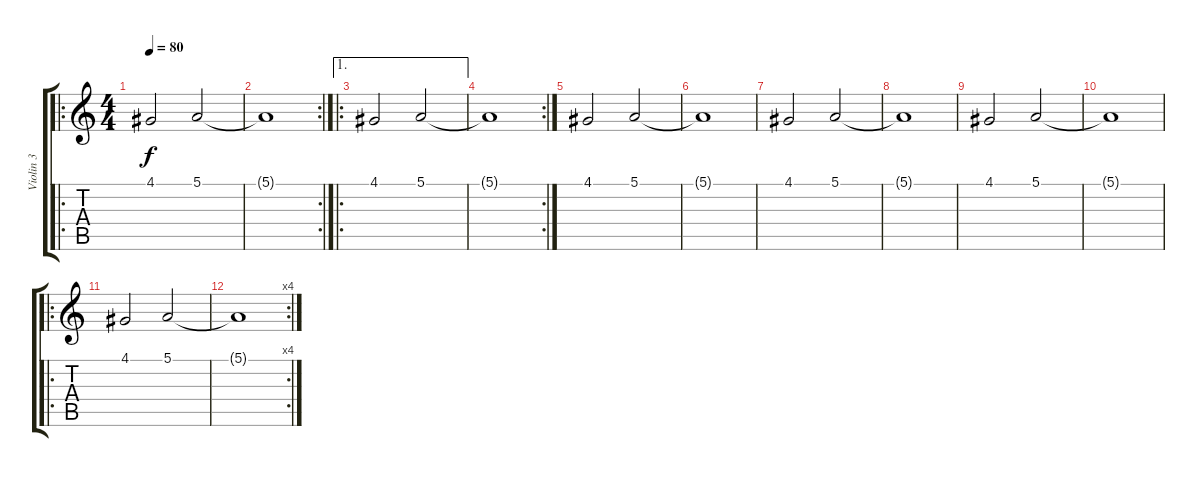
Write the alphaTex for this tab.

\track ("Violin 3" "Violin 3") {instrument violin}
\staff {score tabs}
\tuning (E4 B3 G3 D3 A2 E2) {hide}
\ro
\ts (4 4)
\tempo 80
\clef g2
\ks c
4.1.2{dy f instrument violin} 5.1.2 |
\rc 2
5.1{t}.1 |
\ae 1
\ro
4.1.2 5.1.2 |
\rc 2
5.1{t}.1 |
4.1.2 5.1.2 |
5.1{t}.1 |
4.1.2 5.1.2 |
5.1{t}.1 |
4.1.2 5.1.2 |
5.1{t}.1 |
\ro
4.1.2 5.1.2 |
\rc 4
5.1{t}.1
